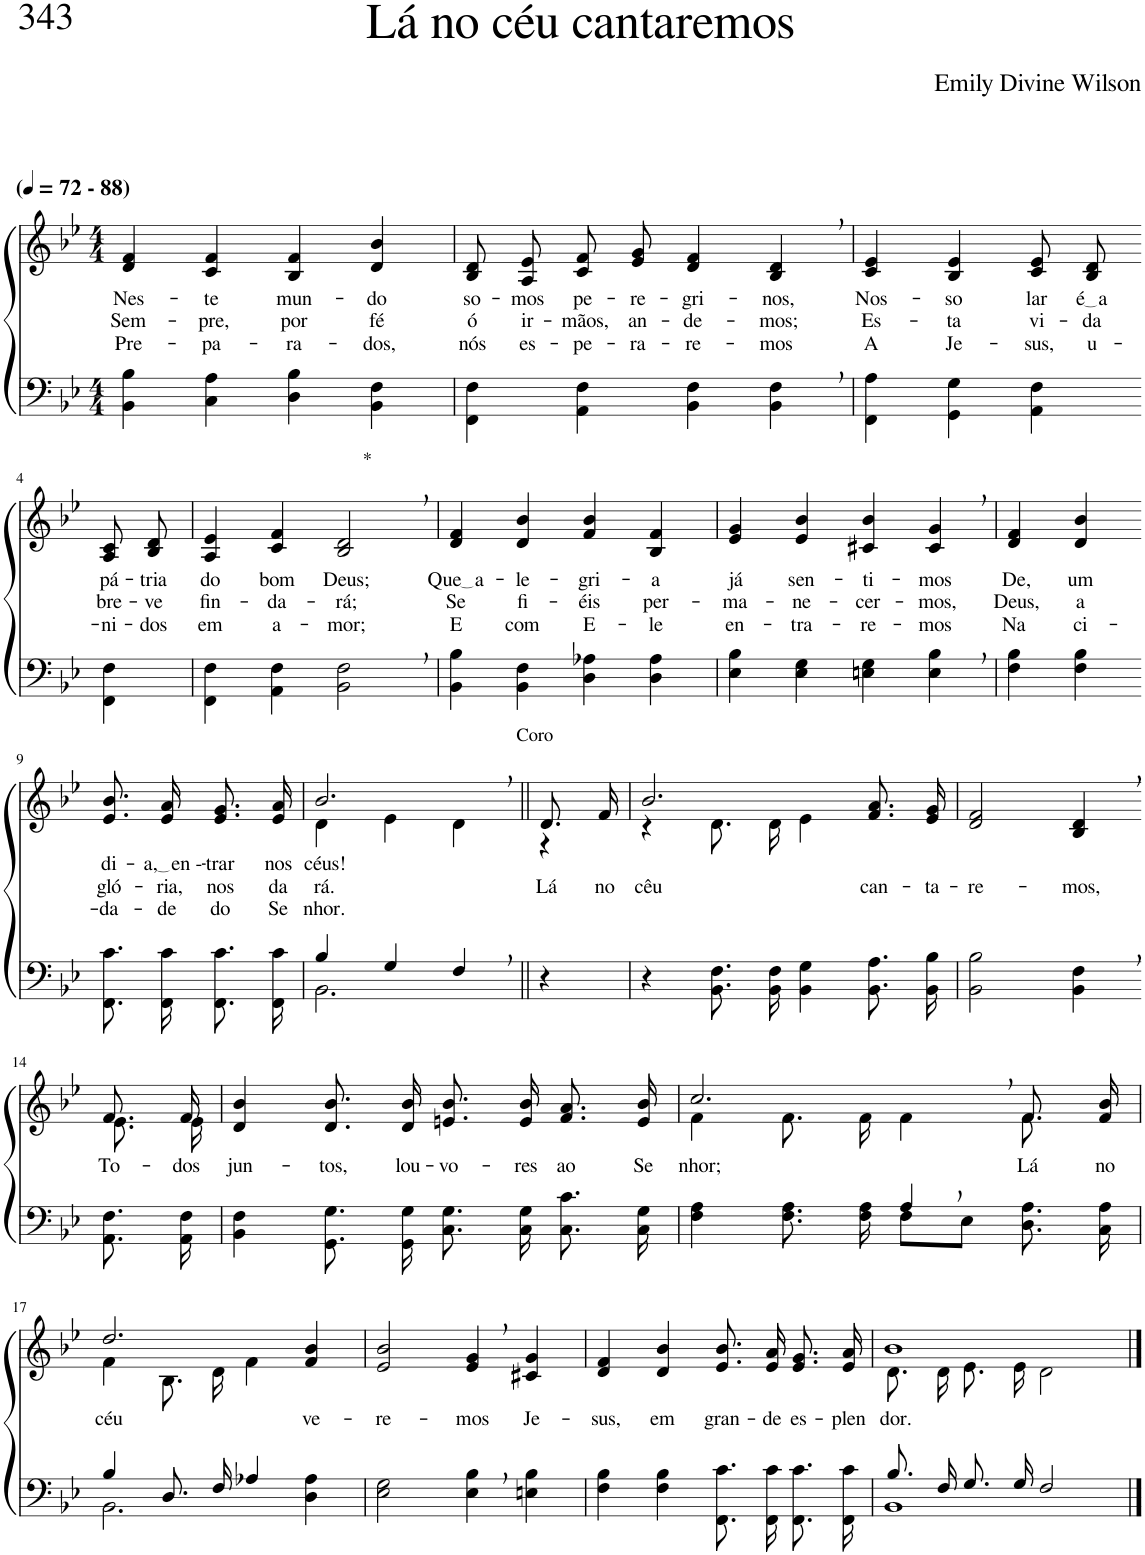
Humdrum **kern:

**kern	**kern	**text	**text	**text
*part2	*part1	*part1	*part1	*part1
*staff2	*staff1	*staff1	*staff1	*staff1
*I"Parte III e IV	*I"Parte I e II	*	*	*
*clefF4	*clefG2	*	*	*
*Trd-1c-2	*Trd-1c-2	*	*	*
*k[b-e-]	*k[b-e-]	*	*	*
*M4/4	*M4/4	*	*	*
*MM72	*MM72	*	*	*
=1	=1	=1	=1	=1
!	!LO:TX:a:B:t=(	!	!	!
!	!LO:TX:a:B:t=- 88)	!	!	!
!	!	!LO:LY:b	!LO:LY:b	!LO:LY:b
4BB-\ 4B-\	4d/ 4f/	Nes-	Sem-	Pre-
!	!	!LO:LY:b	!LO:LY:b	!LO:LY:b
4C\ 4A\	4c/ 4f/	-te	-pre,	-pa-
!	!	!LO:LY:b	!LO:LY:b	!LO:LY:b
4D\ 4B-\	4B-/ 4f/	mun-	por	-ra-
!	!	!LO:LY:b	!LO:LY:b	!LO:LY:b
4BB-\ 4F\	4d/ 4b-/	-do	fé	-dos,
=2	=2	=2	=2	=2
!	!	!LO:LY:b	!LO:LY:b	!LO:LY:b
4FF\ 4F\	8B-/ 8d/L	so-	ó	nós
!	!	!LO:LY:b	!LO:LY:b	!LO:LY:b
.	8A/ 8e-/J	-mos	ir-	es-
!	!	!LO:LY:b	!LO:LY:b	!LO:LY:b
4AA\ 4F\	8c/ 8f/L	pe-	-mãos,	-pe-
!	!	!LO:LY:b	!LO:LY:b	!LO:LY:b
.	8e-/ 8g/J	-re-	an-	-ra-
!	!	!LO:LY:b	!LO:LY:b	!LO:LY:b
4BB-\ 4F\	4d/ 4f/	-gri-	-de-	-re-
!	!	!LO:LY:b	!LO:LY:b	!LO:LY:b
4BB-\, 4F\,	4B-/, 4d/,	-nos,	-mos;	-mos
=3	=3	=3	=3	=3
!	!	!LO:LY:b	!LO:LY:b	!LO:LY:b
4FF\ 4A\	4c/ 4e-/	Nos-	Es-	A
!	!	!LO:LY:b	!LO:LY:b	!LO:LY:b
4GG\ 4G\	4B-/ 4e-/	-so	-ta	Je-
!	!	!LO:LY:b	!LO:LY:b	!LO:LY:b
4AA\ 4F\	8c/ 8e-/L	lar	vi-	-sus,
!	!	!LO:LY:b	!LO:LY:b	!LO:LY:b
.	8B-/ 8d/J	é a	-da	u-
!!LO:LB:g=z
=4-	=4-	=4-	=4-	=4-
!	!	!LO:LY:b	!LO:LY:b	!LO:LY:b
4FF\ 4F\	8A/ 8c/L	pá-	bre-	-ni-
!	!	!LO:LY:b	!LO:LY:b	!LO:LY:b
.	8B-/ 8d/J	-tria	-ve	-dos
=5	=5	=5	=5	=5
!	!	!LO:LY:b	!LO:LY:b	!LO:LY:b
4FF\ 4F\	4A/ 4e-/	do	fin-	em
!	!	!LO:LY:b	!LO:LY:b	!LO:LY:b
4AA\ 4F\	4c/ 4f/	bom	-da-	a-
!	!LO:TX:a:t=*	!	!	!
!	!	!LO:LY:b	!LO:LY:b	!LO:LY:b
2BB-\, 2F\,	2B-/, 2d/,	Deus;	-rá;	-mor;
=6	=6	=6	=6	=6
!	!	!LO:LY:b	!LO:LY:b	!LO:LY:b
4BB-\ 4B-\	4d/ 4f/	Que a	Se	E
!	!	!LO:LY:b	!LO:LY:b	!LO:LY:b
4BB-\ 4F\	4d/ 4b-/	-le-	fi-	com
!	!	!LO:LY:b	!LO:LY:b	!LO:LY:b
4D\ 4A-X\	4f/ 4b-/	-gri-	-éis	E-
!	!	!LO:LY:b	!LO:LY:b	!LO:LY:b
4D\ 4A-\	4B-/ 4f/	-a	per-	-le
=7	=7	=7	=7	=7
!	!	!LO:LY:b	!LO:LY:b	!LO:LY:b
4E-\ 4B-\	4e-/ 4g/	já	-ma-	en-
!	!	!LO:LY:b	!LO:LY:b	!LO:LY:b
4E-\ 4G\	4e-/ 4b-/	sen-	-ne-	-tra-
!	!	!LO:LY:b	!LO:LY:b	!LO:LY:b
4En\ 4G\	4c#X/ 4b-/	-ti-	-cer-	-re-
!	!	!LO:LY:b	!LO:LY:b	!LO:LY:b
4E\, 4B-\,	4c#/, 4g/,	-mos	-mos,	-mos
=8	=8	=8	=8	=8
!	!	!LO:LY:b	!LO:LY:b	!LO:LY:b
4F\ 4B-\	4d/ 4f/	De,	Deus,	Na
!	!	!LO:LY:b	!LO:LY:b	!LO:LY:b
4F\ 4B-\	4d/ 4b-/	um	a	ci-
!!LO:LB:g=z
=9-	=9-	=9-	=9-	=9-
!	!	!LO:LY:b	!LO:LY:b	!LO:LY:b
8.FF\ 8.c\	8.e-/ 8.b-/L	di-	gló-	-da-
!	!	!LO:LY:b	!LO:LY:b	!LO:LY:b
16FF\ 16c\	16e-/ 16a/Jk	a, en -	-ria,	-de
!	!	!LO:LY:b	!LO:LY:b	!LO:LY:b
8.FF\ 8.c\	8.e-/ 8.g/L	-trar	nos	do
!	!	!LO:LY:b	!LO:LY:b	!LO:LY:b
16FF\ 16c\	16e-/ 16a/Jk	nos	da-	Se-
=10	=10	=10	=10	=10
*^	*^	*	*	*
!	!	!	!	!LO:LY:b	!LO:LY:b	!LO:LY:b
4B-/	2.BB-\	2.b-,/	4d\	céus!	-rá.	nhor.
4G/	.	.	4e-\	.	.	.
!	!	!	!LO:TX:a:t=Coro	!	!	!
4F,/	.	.	4d\	.	.	.
*v	*v	*	*	*	*	*
=11||	=11||	=11||	=11||	=11||	=11||
!	!	!	!	!LO:LY:b	!
4r	8.d/L	4r	.	Lá	.
!	!	!	!	!LO:LY:b	!
.	16f/Jk	.	.	no	.
=12	=12	=12	=12	=12	=12
!	!	!	!	!LO:LY:b	!
4r	2.b-/	4r	.	cêu	.
8.BB-\ 8.F\	.	8.d\L	.	.	.
16BB-\ 16F\	.	16d\Jk	.	.	.
4BB-\ 4G\	.	4e-\	.	.	.
!	!	!	!	!LO:LY:b	!
8.BB-\ 8.A\	8.f/ 8.a/L	4ryy	.	can-	.
!	!	!	!	!LO:LY:b	!
16BB-\ 16B-\	16e-/ 16g/Jk	.	.	-ta-	.
*	*v	*v	*	*	*
=13	=13	=13	=13	=13
!	!	!	!LO:LY:b	!
2BB-\ 2B-\	2d/ 2f/	.	-re-	.
!	!	!	!LO:LY:b	!
4BB-\, 4F\,	4B-/, 4d/,	.	-mos,	.
!!LO:LB:g=z
=14-	=14-	=14-	=14-	=14-
*	*^	*	*	*
!	!	!	!LO:LY:b	!	!
8.AA\ 8.F\	8.f/L	8.e-\L	To-	.	.
!	!	!	!LO:LY:b	!	!
16AA\ 16F\	16f/Jk	16e-\Jk	-dos	.	.
=15	=15	=15	=15	=15	=15
!	!	!	!LO:LY:b	!	!
*	*v	*v	*	*	*
4BB-\ 4F\	4d/ 4b-/	jun-	.	.
!	!	!LO:LY:b	!	!
8.GG\ 8.G\	8.d/ 8.b-/L	-tos,	.	.
!	!	!LO:LY:b	!	!
16GG\ 16G\	16d/ 16b-/Jk	lou-	.	.
!	!	!LO:LY:b	!	!
8.C\ 8.G\	8.en/ 8.b-/L	-vo-	.	.
!	!	!LO:LY:b	!	!
16C\ 16G\	16e/ 16b-/Jk	-res	.	.
!	!	!LO:LY:b	!	!
8.C\ 8.c\	8.f/ 8.a/L	ao	.	.
!	!	!LO:LY:b	!	!
16C\ 16G\	16e/ 16b-/Jk	Se-	.	.
=16	=16	=16	=16	=16
*^	*^	*	*	*
*	*	*	*^	*	*	*
!	!	!	!	!	!LO:LY:b	!	!
2ryy	4F\ 4A\	2.cc,/	2.ryy	4f\	-nhor;	.	.
.	8.F\ 8.A\	.	.	8.f\L	.	.	.
.	16F\ 16A\	.	.	16f\Jk	.	.	.
4A,/	8F\L	.	.	4f\	.	.	.
.	8E-\J	.	.	.	.	.	.
!	!	!	!	!	!LO:LY:b	!	!
4ryy	8.D\ 8.A\	8.f/L	8.f\	4ryy	-Lá	.	.
!	!	!	!	!	!LO:LY:b	!	!
.	16C\ 16A\	16f/ 16b-/Jk	16ryy	.	no	.	.
*	*	*	*v	*v	*	*	*
!!LO:LB:g=z
=17	=17	=17	=17	=17	=17	=17
!	!	!	!	!LO:LY:b	!	!
4B-/	2.BB-\	2.dd/	4f\	céu	.	.
8.D/	.	.	8.B-\L	.	.	.
16F/	.	.	16d\Jk	.	.	.
4A-X/	.	.	4f\	.	.	.
!	!	!	!	!LO:LY:b	!	!
4ryy	4D\ 4A-\	4f/ 4b-/	4ryy	ve-	.	.
=18	=18	=18	=18	=18	=18	=18
!	!	!	!	!LO:LY:b	!	!
*v	*v	*	*	*	*	*
*	*v	*v	*	*	*
2E-\ 2G\	2e-/ 2b-/	-re-	.	.
!	!	!LO:LY:b	!	!
4E-\, 4B-\,	4e-/, 4g/,	-mos	.	.
!	!	!LO:LY:b	!	!
4En\ 4B-\	4c#X/ 4g/	Je-	.	.
=19	=19	=19	=19	=19
!	!	!LO:LY:b	!	!
4F\ 4B-\	4d/ 4f/	-sus,	.	.
!	!	!LO:LY:b	!	!
4F\ 4B-\	4d/ 4b-/	em	.	.
!	!	!LO:LY:b	!	!
8.FF\ 8.c\	8.e-/ 8.b-/L	gran-	.	.
!	!	!LO:LY:b	!	!
16FF\ 16c\	16e-/ 16a/Jk	-de	.	.
!	!	!LO:LY:b	!	!
8.FF\ 8.c\	8.e-/ 8.g/L	es-	.	.
!	!	!LO:LY:b	!	!
16FF\ 16c\	16e-/ 16a/Jk	-plen-	.	.
=20	=20	=20	=20	=20
*^	*^	*	*	*
!	!	!	!	!LO:LY:b	!	!
8.B-/	1BB-	1b-	8.d\L	-dor.	.	.
16F/	.	.	16d\Jk	.	.	.
8.G/	.	.	8.e-\L	.	.	.
16G/	.	.	16e-\Jk	.	.	.
2F/	.	.	2d\	.	.	.
*v	*v	*	*	*	*	*
*	*v	*v	*	*	*
==	==	==	==	==
*-	*-	*-	*-	*-
